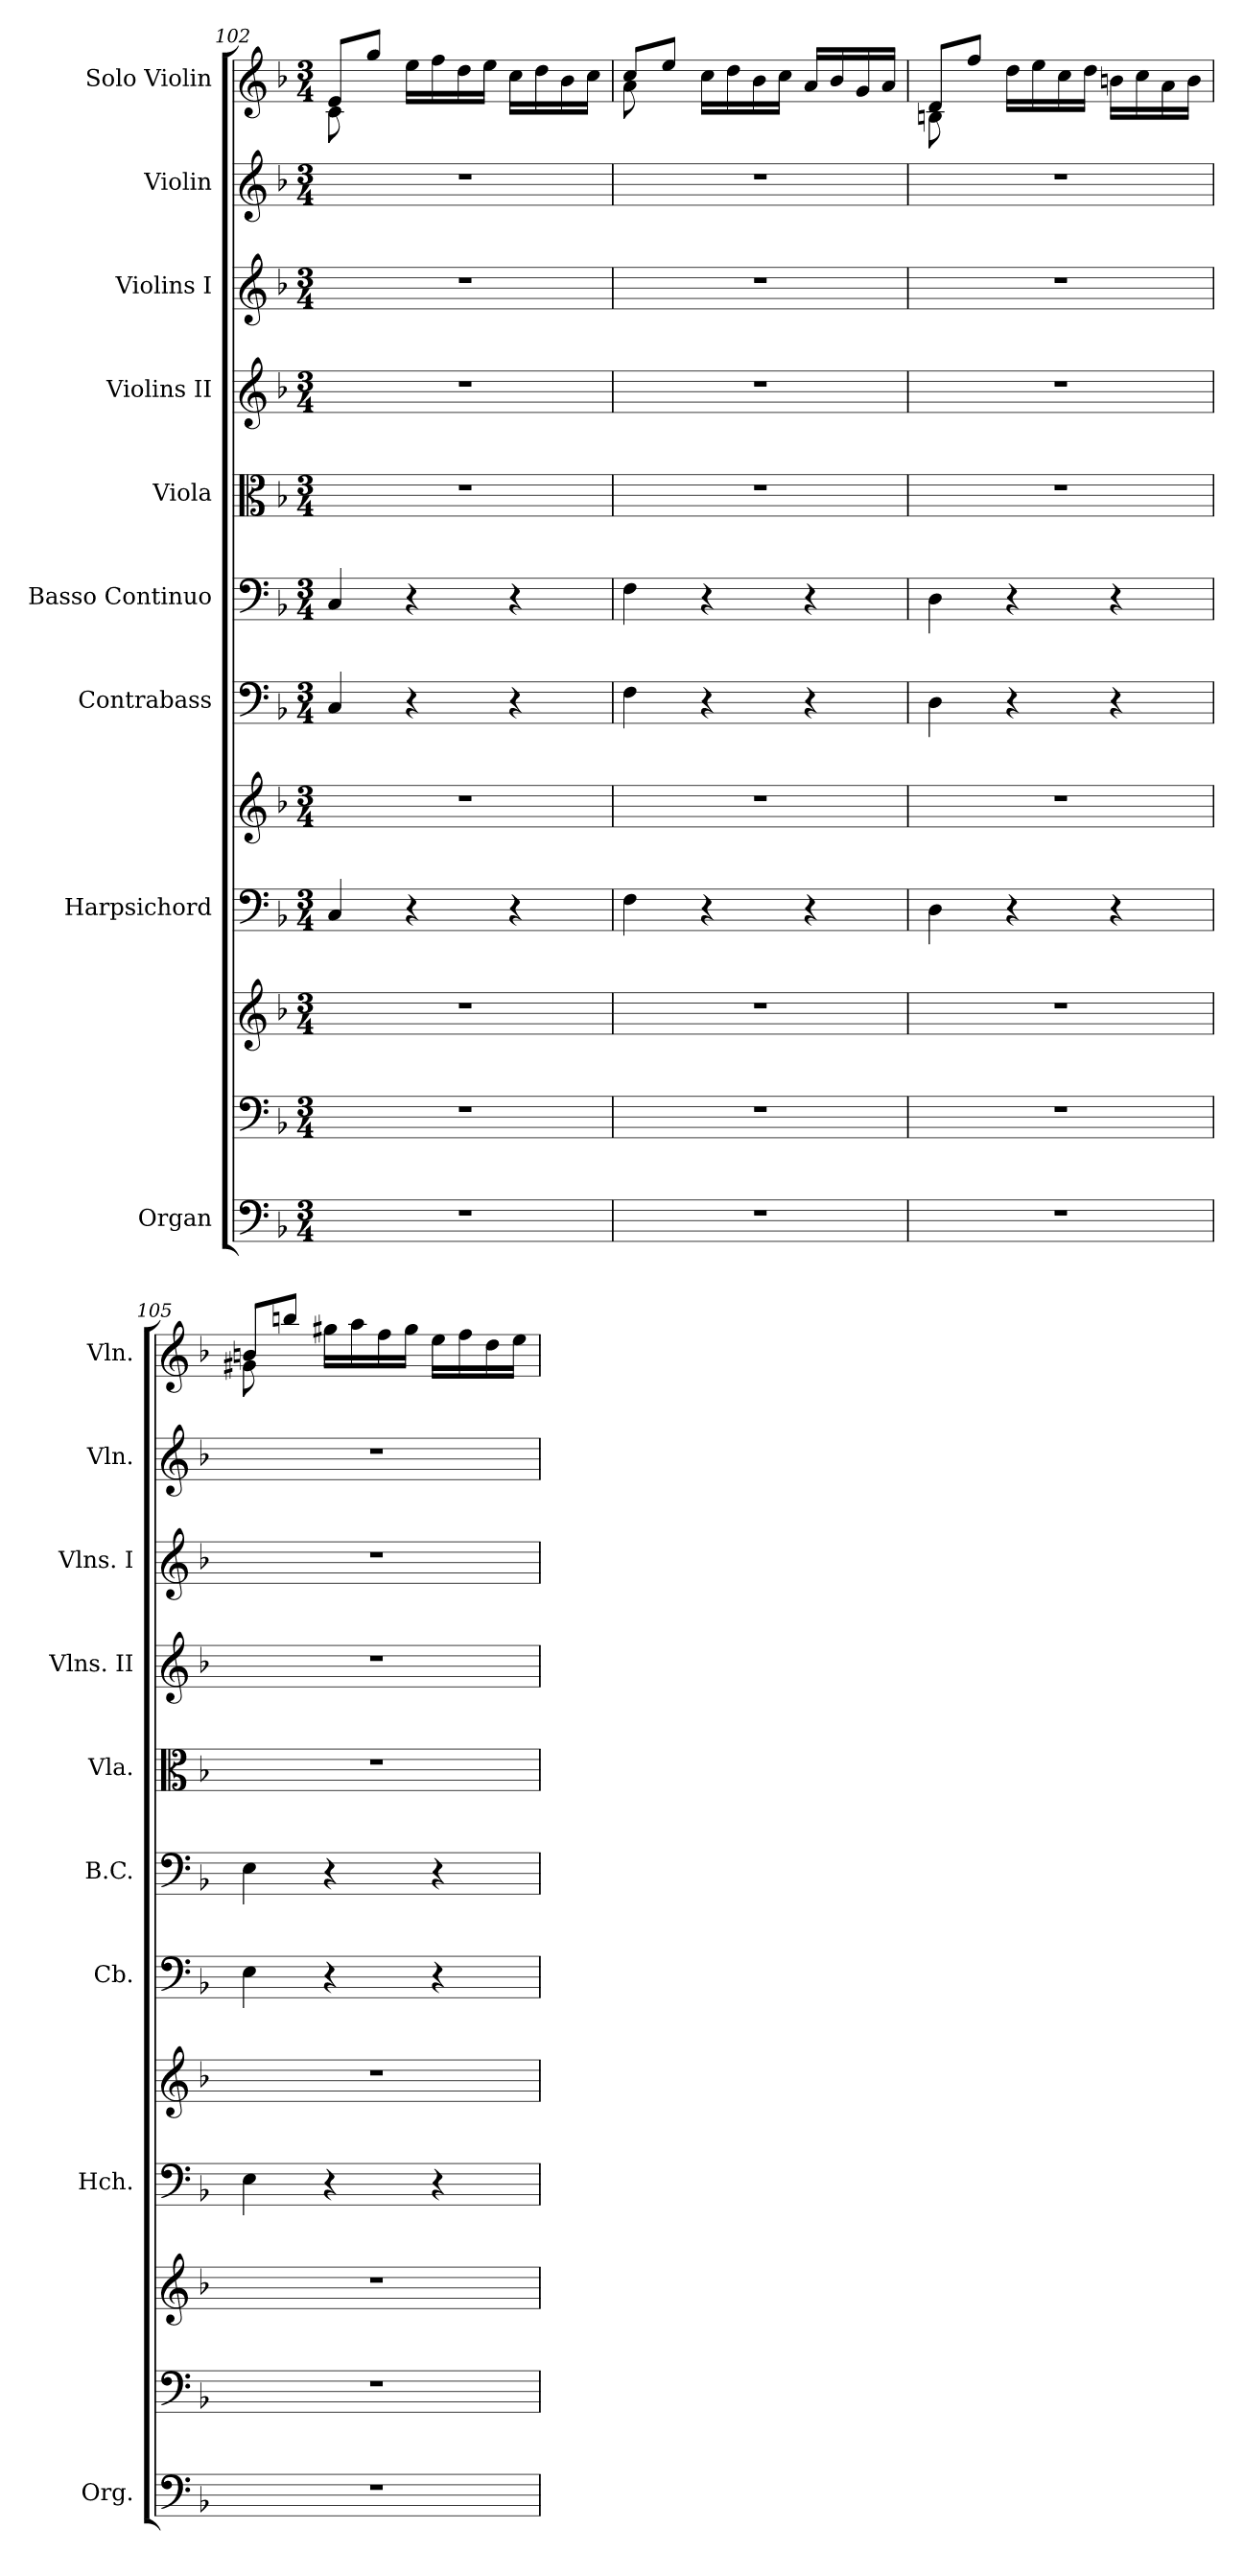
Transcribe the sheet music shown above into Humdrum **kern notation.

**kern	**kern	**kern	**kern	**kern	**kern	**kern	**kern	**kern	**kern	**kern	**kern
*part9	*part9	*part9	*part8	*part8	*part7	*part6	*part5	*part4	*part3	*part2	*part1
*staff12	*staff11	*staff10	*staff9	*staff8	*staff7	*staff6	*staff5	*staff4	*staff3	*staff2	*staff1
*I"Organ	*	*	*I"Harpsichord	*	*I"Contrabass	*I"Basso Continuo	*I"Viola	*I"Violins II	*I"Violins I	*I"Violin	*I"Solo Violin
*I'Org.	*	*	*I'Hch.	*	*I'Cb.	*I'B.C.	*I'Vla.	*I'Vlns. II	*I'Vlns. I	*I'Vln.	*I'Vln.
!!LO:PB:g=z
*clefF4	*clefF4	*clefG2	*clefF4	*clefG2	*clefF4	*clefF4	*clefC3	*clefG2	*clefG2	*clefG2	*clefG2
*	*	*	*	*	*ITrd7c12	*	*	*	*	*	*
*k[b-]	*k[b-]	*k[b-]	*k[b-]	*k[b-]	*k[b-]	*k[b-]	*k[b-]	*k[b-]	*k[b-]	*k[b-]	*k[b-]
*M3/4	*M3/4	*M3/4	*M3/4	*M3/4	*M3/4	*M3/4	*M3/4	*M3/4	*M3/4	*M3/4	*M3/4
=102	=102	=102	=102	=102	=102	=102	=102	=102	=102	=102	=102
*	*	*	*	*	*	*	*	*	*	*	*^
2.r	2.r	2.r	4C/	2.r	4CC/	4C/	2.r	2.r	2.r	2.r	8e/L	8c\
.	.	.	.	.	.	.	.	.	.	.	8gg/J	2ryy
.	.	.	4r	.	4r	4r	.	.	.	.	16ee\LL	.
.	.	.	.	.	.	.	.	.	.	.	16ff\	.
.	.	.	.	.	.	.	.	.	.	.	16dd\	.
.	.	.	.	.	.	.	.	.	.	.	16ee\JJ	.
.	.	.	4r	.	4r	4r	.	.	.	.	16cc\LL	.
.	.	.	.	.	.	.	.	.	.	.	16dd\	.
.	.	.	.	.	.	.	.	.	.	.	16b-\	8ryy
.	.	.	.	.	.	.	.	.	.	.	16cc\JJ	.
=103	=103	=103	=103	=103	=103	=103	=103	=103	=103	=103	=103	=103
2.r	2.r	2.r	4F\	2.r	4FF\	4F\	2.r	2.r	2.r	2.r	8cc/L	8a\
.	.	.	.	.	.	.	.	.	.	.	8ee/J	2ryy
.	.	.	4r	.	4r	4r	.	.	.	.	16cc\LL	.
.	.	.	.	.	.	.	.	.	.	.	16dd\	.
.	.	.	.	.	.	.	.	.	.	.	16b-\	.
.	.	.	.	.	.	.	.	.	.	.	16cc\JJ	.
.	.	.	4r	.	4r	4r	.	.	.	.	16a/LL	.
.	.	.	.	.	.	.	.	.	.	.	16b-/	.
.	.	.	.	.	.	.	.	.	.	.	16g/	8ryy
.	.	.	.	.	.	.	.	.	.	.	16a/JJ	.
=104	=104	=104	=104	=104	=104	=104	=104	=104	=104	=104	=104	=104
2.r	2.r	2.r	4D\	2.r	4DD\	4D\	2.r	2.r	2.r	2.r	8d/L	8Bn\
.	.	.	.	.	.	.	.	.	.	.	8ff/J	2ryy
.	.	.	4r	.	4r	4r	.	.	.	.	16dd\LL	.
.	.	.	.	.	.	.	.	.	.	.	16ee\	.
.	.	.	.	.	.	.	.	.	.	.	16cc\	.
.	.	.	.	.	.	.	.	.	.	.	16dd\JJ	.
.	.	.	4r	.	4r	4r	.	.	.	.	16bn\LL	.
.	.	.	.	.	.	.	.	.	.	.	16cc\	.
.	.	.	.	.	.	.	.	.	.	.	16a\	8ryy
.	.	.	.	.	.	.	.	.	.	.	16b\JJ	.
=105	=105	=105	=105	=105	=105	=105	=105	=105	=105	=105	=105	=105
2.r	2.r	2.r	4E\	2.r	4EE\	4E\	2.r	2.r	2.r	2.r	8bn/L	8g#X\
.	.	.	.	.	.	.	.	.	.	.	8bbn/J	2ryy
.	.	.	4r	.	4r	4r	.	.	.	.	16gg#X\LL	.
.	.	.	.	.	.	.	.	.	.	.	16aa\	.
.	.	.	.	.	.	.	.	.	.	.	16ff\	.
.	.	.	.	.	.	.	.	.	.	.	16gg#\JJ	.
.	.	.	4r	.	4r	4r	.	.	.	.	16ee\LL	.
.	.	.	.	.	.	.	.	.	.	.	16ff\	.
.	.	.	.	.	.	.	.	.	.	.	16dd\	8ryy
.	.	.	.	.	.	.	.	.	.	.	16ee\JJ	.
*	*	*	*	*	*	*	*	*	*	*	*v	*v
=	=	=	=	=	=	=	=	=	=	=	=
*-	*-	*-	*-	*-	*-	*-	*-	*-	*-	*-	*-
